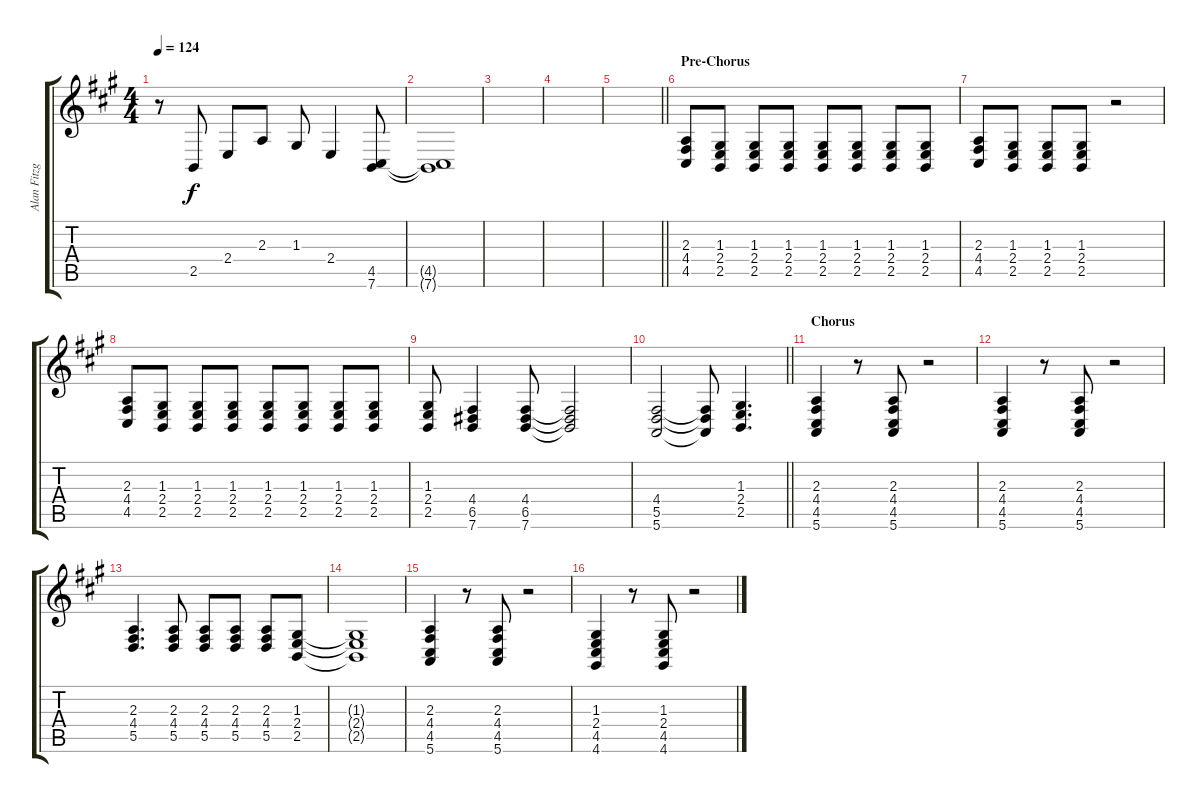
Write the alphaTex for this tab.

\track ("Alan Fitzgerald 2" "Alan Fitzg") {instrument electricgrandpiano}
\staff {score tabs}
\tuning (E4 B3 G3 D3 A2 E2) {hide}
\ts (4 4)
\tempo 124
\clef g2
\ks a
r.8{dy f} 2.5.8 2.4.8 2.3.8 1.3.8 2.4.4 (4.5 7.6).8 |
(4.5{t} 7.6{t}).1 |
|
|
\barLineRight lightlight
|
\section ("" "Pre-Chorus")
(2.3 4.4 4.5).8 (1.3 2.4 2.5).8 (1.3 2.4 2.5).8 (1.3 2.4 2.5).8 (1.3 2.4 2.5).8 (1.3 2.4 2.5).8 (1.3 2.4 2.5).8 (1.3 2.4 2.5).8 |
(2.3 4.4 4.5).8 (1.3 2.4 2.5).8 (1.3 2.4 2.5).8 (1.3 2.4 2.5).8 r.2 |
(2.3 4.4 4.5).8 (1.3 2.4 2.5).8 (1.3 2.4 2.5).8 (1.3 2.4 2.5).8 (1.3 2.4 2.5).8 (1.3 2.4 2.5).8 (1.3 2.4 2.5).8 (1.3 2.4 2.5).8 |
(1.3 2.4 2.5).8 (4.4 6.5 7.6).4 (4.4 6.5 7.6).8 (4.4{t} 6.5{t} 7.6{t}).2 |
\barLineRight lightlight
(4.4 5.5 5.6).2 (4.4{t} 5.5{t} 5.6{t}).8 (1.3 2.4 2.5).4{d} |
\section ("" "Chorus")
(2.3 4.4 4.5 5.6).4 r.8 (2.3 4.4 4.5 5.6).8 r.2 |
(2.3 4.4 4.5 5.6).4 r.8 (2.3 4.4 4.5 5.6).8 r.2 |
(2.3 4.4 5.5).4{d} (2.3 4.4 5.5).8 (2.3 4.4 5.5).8 (2.3 4.4 5.5).8 (2.3 4.4 5.5).8 (1.3 2.4 2.5).8 |
(1.3{t} 2.4{t} 2.5{t}).1 |
(2.3 4.4 4.5 5.6).4 r.8 (2.3 4.4 4.5 5.6).8 r.2 |
(1.3 2.4 4.5 4.6).4 r.8 (1.3 2.4 4.5 4.6).8 r.2
